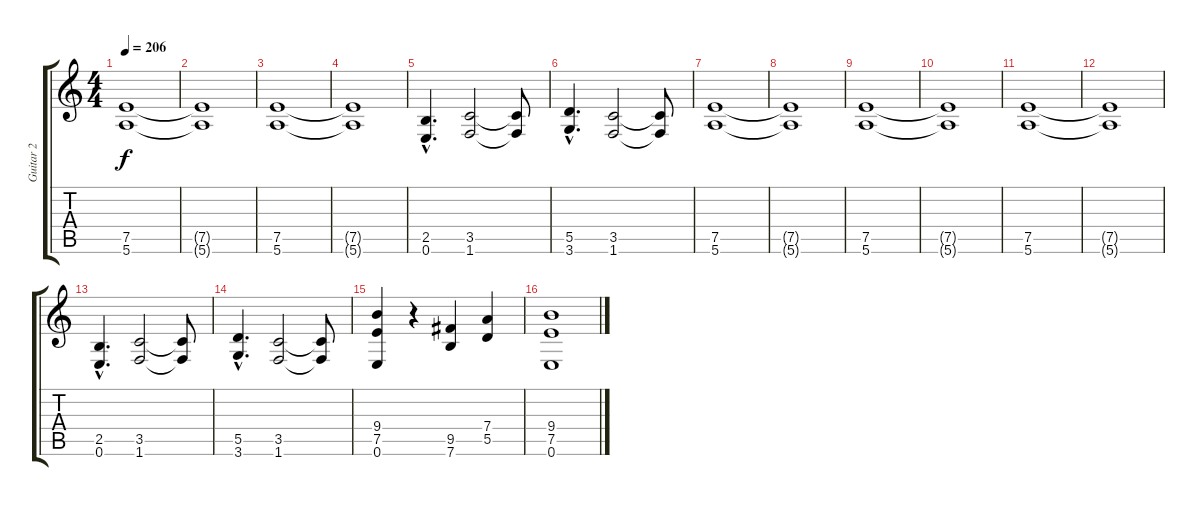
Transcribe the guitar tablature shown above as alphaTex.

\track ("Guitar 2" "Guitar 2") {instrument distortionguitar}
\staff {score tabs}
\tuning (E4 B3 G3 D3 A2 E2) {hide}
\ts (4 4)
\tempo 206
\clef g2
\ks c
(7.5 5.6).1{dy f} |
(7.5{t} 5.6{t}).1 |
(7.5 5.6).1 |
(7.5{t} 5.6{t}).1 |
(2.5{hac} 0.6{hac}).4{d} (3.5 1.6).2 (3.5{t} 1.6{t}).8 |
(5.5{hac} 3.6{hac}).4{d} (3.5 1.6).2 (3.5{t} 1.6{t}).8 |
(7.5 5.6).1 |
(7.5{t} 5.6{t}).1 |
(7.5 5.6).1 |
(7.5{t} 5.6{t}).1 |
(7.5 5.6).1 |
(7.5{t} 5.6{t}).1 |
(2.5{hac} 0.6{hac}).4{d} (3.5 1.6).2 (3.5{t} 1.6{t}).8 |
(5.5{hac} 3.6{hac}).4{d} (3.5 1.6).2 (3.5{t} 1.6{t}).8 |
(9.4 7.5 0.6).4 r.4 (9.5 7.6).4 (7.4 5.5).4 |
(9.4 7.5 0.6).1
